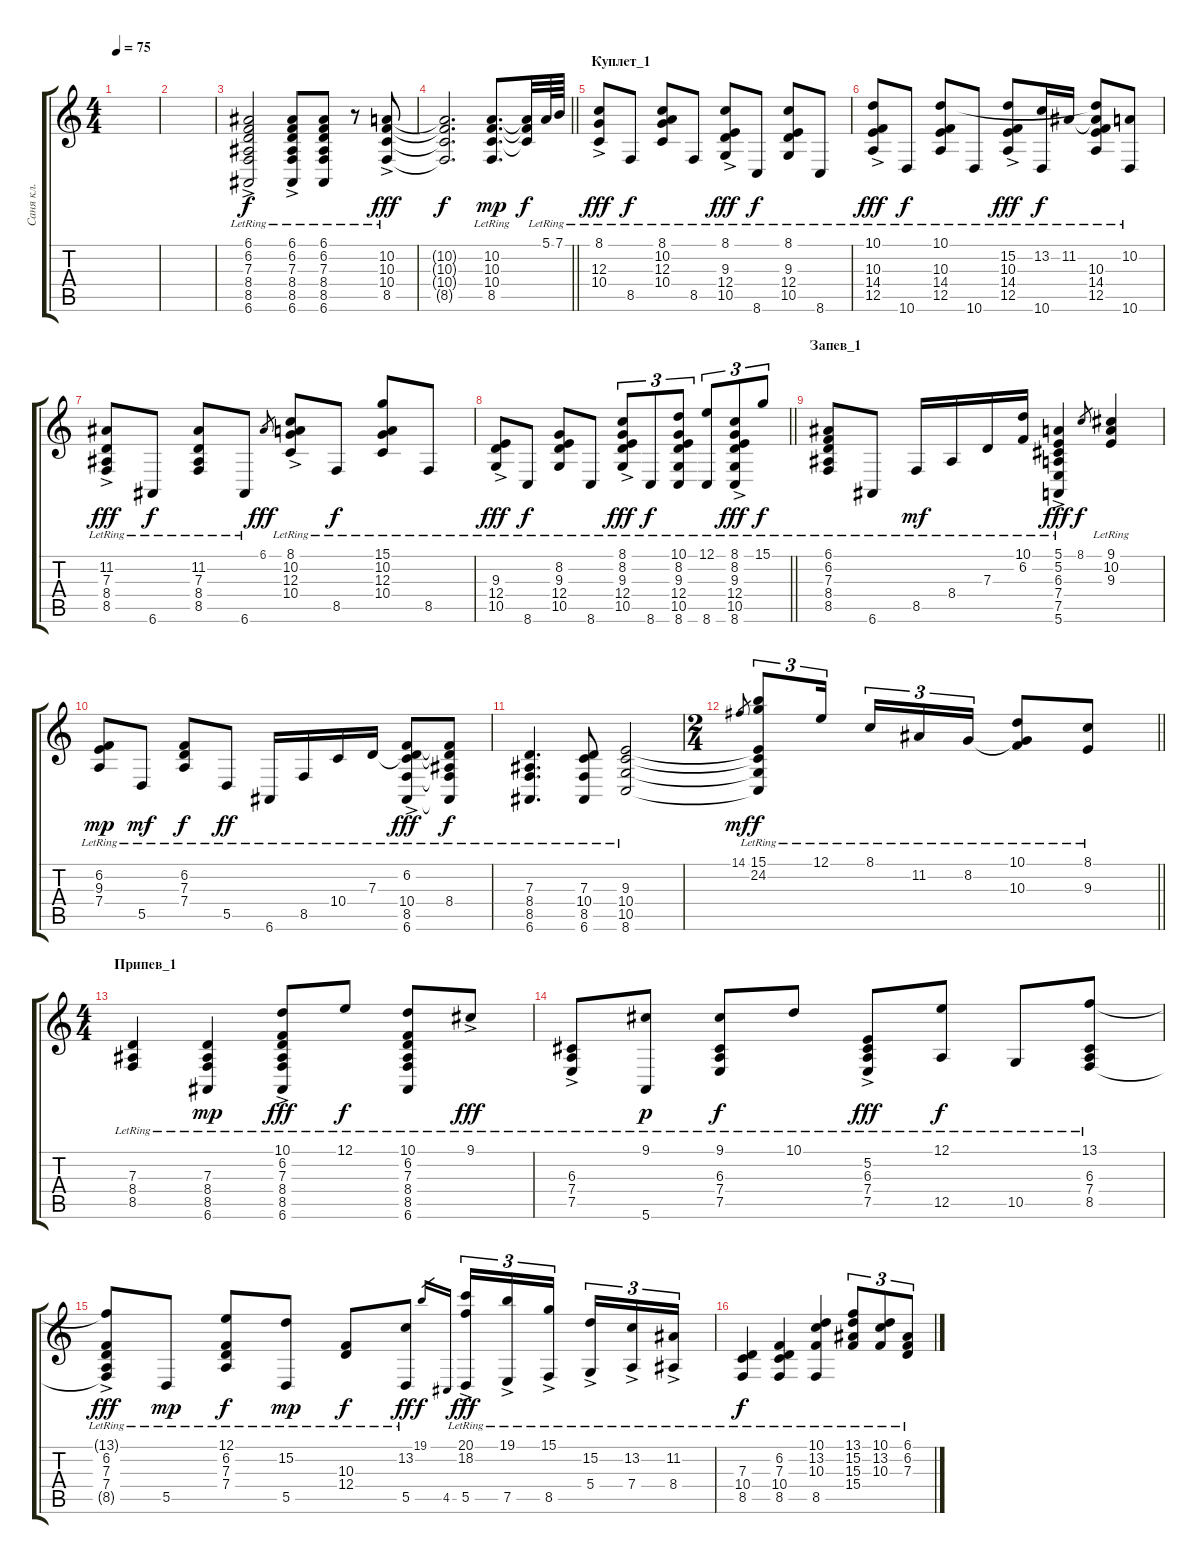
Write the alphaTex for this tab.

\track ("Саня кл." "Саня кл.") {instrument acousticgrandpiano}
\staff {score tabs}
\tuning (E4 B3 G3 D3 A2 E2) {hide}
\ts (4 4)
\tempo 75
\clef g2
\ks c
|
|
(6.1{ac lr} 6.2{ac lr} 7.3{ac lr} 8.4{ac lr} 8.5{ac lr} 6.6{ac lr}).2 (6.1{ac lr} 6.2{ac lr} 7.3{ac lr} 8.4{ac lr} 8.5{ac lr} 6.6{ac lr}).8 (6.1{lr} 6.2{lr} 7.3{lr} 8.4{lr} 8.5{lr} 6.6{lr}).8{dy f} r.8 (10.2{ac lr} 10.3{ac lr} 10.4{ac lr} 8.5{ac lr}).8{dy fff} |
\barLineRight lightlight
(10.2{t} 10.3{t} 10.4{t} 8.5{t}).2{d dy f} (10.2{lr} 10.3{lr} 10.4{lr} 8.5{lr}).8{d dy mp} (10.2{t} 10.3{t} 10.4{t}).32{dy f} 5.1{lr}.64 7.1{lr}.64 |
\section ("" "Куплет_1")
(8.1{ac lr} 12.3{ac lr} 10.4{ac lr}).8{dy fff} 8.5{lr}.8{dy f} (8.1{lr} 10.2{lr} 12.3{lr} 10.4{lr}).8 8.5{lr}.8 (8.1{ac lr} 9.3{ac lr} 12.4{ac lr} 10.5{ac lr}).8{dy fff} 8.6{lr}.8{dy f} (8.1{lr} 9.3{lr} 12.4{lr} 10.5{lr}).8 8.6{lr}.8 |
(10.1{ac lr} 10.3{ac lr} 14.4{ac lr} 12.5{ac lr}).8{dy fff} 10.6{lr}.8{dy f} (10.1{lr} 10.3{lr} 14.4{lr} 12.5{lr}).8 10.6{lr}.8 (15.2{lr} 10.3{ac lr} 14.4{ac lr} 12.5{ac lr}).8{dy fff} (13.2{lr} 10.6{lr}).16{dy f} 11.2{lr}.16 (10.1{t} 11.2{t} 10.3{lr} 14.4{lr} 12.5{lr}).8 (10.2{lr} 10.6{lr}).8 |
(11.2{ac lr} 7.3{ac lr} 8.4{ac lr} 8.5{ac lr}).8{dy fff} 6.6{lr}.8{dy f} (11.2{lr} 7.3{lr} 8.4{lr} 8.5{lr}).8 6.6{lr}.8 6.1.8{gr dy fff} (8.1{ac lr} 10.2{ac lr} 12.3{ac lr} 10.4{ac lr}).8 8.5{lr}.8{dy f} (15.1{lr} 10.2{lr} 12.3{lr} 10.4{lr}).8 8.5{lr}.8 |
\barLineRight lightlight
(9.3{ac lr} 12.4{ac lr} 10.5{ac lr}).8{dy fff} 8.6{lr}.8{dy f} (8.2{lr} 9.3{lr} 12.4{lr} 10.5{lr}).8 8.6{lr}.8 (8.1{ac lr} 8.2{ac lr} 9.3{ac lr} 12.4{ac lr} 10.5{ac lr}).8{tu (3 2) dy fff} 8.6{lr}.8{tu (3 2) dy f} (10.1{lr} 8.2{lr} 9.3{lr} 12.4{lr} 10.5{lr} 8.6{lr}).8{tu (3 2)} (12.1{lr} 8.6{lr}).8{tu (3 2)} (8.1{ac lr} 8.2{ac lr} 9.3{ac lr} 12.4{ac lr} 10.5{ac lr} 8.6{ac lr}).8{tu (3 2) dy fff} 15.1{lr}.8{tu (3 2) dy f} |
\section ("" "Запев_1")
(6.1{lr} 6.2{lr} 7.3{lr} 8.4{lr} 8.5{lr}).8 6.6{lr}.8 8.5{lr}.16{dy mf} 8.4{lr}.16 7.3{lr}.16 (10.1{lr} 6.2{lr}).16 (5.1{ac lr} 5.2{ac lr} 6.3{ac lr} 7.4{ac lr} 7.5{ac lr} 5.6{ac lr}).4{dy fff} 8.1.8{gr dy f} (9.1{lr} 10.2{lr} 9.3{lr}).4 |
(6.2{lr} 9.3{lr} 7.4{lr}).8{dy mp} 5.5{lr}.8{dy mf} (6.2{lr} 7.3{lr} 7.4{lr}).8{dy f} 5.5{lr}.8{dy ff} 6.6{lr}.16 8.5{lr}.16 10.4{lr}.16 7.3{lr}.16 (6.2{ac lr} 7.3{t} 10.4{ac lr} 8.5{ac lr} 6.6{ac lr}).8{dy fff} (6.2{t} 7.3{t} 8.4{lr} 8.5{t} 6.6{t}).8{dy f} |
(7.3{lr} 8.4{lr} 8.5{lr} 6.6{lr}).4{d} (7.3{lr} 10.4{lr} 8.5{lr} 6.6{lr}).8 (9.3{lr} 10.4{lr} 10.5{lr} 8.6{lr}).2 |
\ts (2 4)
\barLineRight lightlight
14.1.8{gr dy mf} (15.1{lr} 24.2{lr} 9.3{t} 10.4{t} 10.5{t} 8.6{t}).8{tu (3 2) dy f} 12.1{lr}.16{tu (3 2)} 8.1{lr}.16{tu (3 2)} 11.2{lr}.16{tu (3 2)} 8.2{lr}.16{tu (3 2)} (10.1{lr} 8.2{t} 10.3{lr}).8 (8.1{lr} 9.3{lr}).8 |
\ts (4 4)
\section ("" "Припев_1")
(7.3{lr} 8.4{lr} 8.5{lr}).4 (7.3{lr} 8.4{lr} 8.5{lr} 6.6{lr}).4{dy mp} (10.1{ac lr} 6.2{ac lr} 7.3{ac lr} 8.4{ac lr} 8.5{ac lr} 6.6{ac lr}).8{dy fff} 12.1{lr}.8{dy f} (10.1{lr} 6.2{lr} 7.3{lr} 8.4{lr} 8.5{lr} 6.6{lr}).8 9.1{ac lr}.8{dy fff} |
(6.3{ac lr} 7.4{ac lr} 7.5{ac lr}).8 (9.1{lr} 5.6{lr}).8{dy p} (9.1{lr} 6.3{lr} 7.4{lr} 7.5{lr}).8{dy f} 10.1{lr}.8 (5.2{ac lr} 6.3{ac lr} 7.4{ac lr} 7.5{ac lr}).8{dy fff} (12.1{lr} 12.5{lr}).8{dy f} 10.5{lr}.8 (13.1{lr} 6.3{lr} 7.4{lr} 8.5{lr}).8 |
(13.1{t} 6.2{ac lr} 7.3{ac lr} 7.4{ac lr} 8.5{t}).8{dy fff} 5.5{lr}.8{dy mp} (12.1{lr} 6.2{lr} 7.3{lr} 7.4{lr}).8{dy f} (15.2{lr} 5.5{lr}).8{dy mp} (10.3{lr} 12.4{lr}).8{dy f} (13.2{lr} 5.5{lr}).8{dy ff} 19.1.16{gr dy f} 4.5.16{gr} (20.1{ac lr} 18.2{ac} 5.5{ac lr}).16{tu (3 2) dy fff} (19.1{ac lr} 7.5{ac lr}).16{tu (3 2)} (15.1{ac lr} 8.5{ac lr}).16{tu (3 2)} (15.2{ac lr} 5.4{ac lr}).16{tu (3 2)} (13.2{ac lr} 7.4{ac lr}).16{tu (3 2)} (11.2{ac lr} 8.4{ac lr}).16{tu (3 2)} |
(7.3{lr} 10.4{lr} 8.5{lr}).4{dy f} (6.2{lr} 7.3{lr} 10.4{lr} 8.5{lr}).4 (10.1{lr} 13.2{lr} 10.3{lr} 8.5{lr}).4 (13.1{lr} 15.2{lr} 15.3{lr} 15.4{lr}).8{tu (3 2)} (10.1{lr} 13.2{lr} 10.3{lr}).8{tu (3 2)} (6.1{lr} 6.2{lr} 7.3{lr}).8{tu (3 2)}
